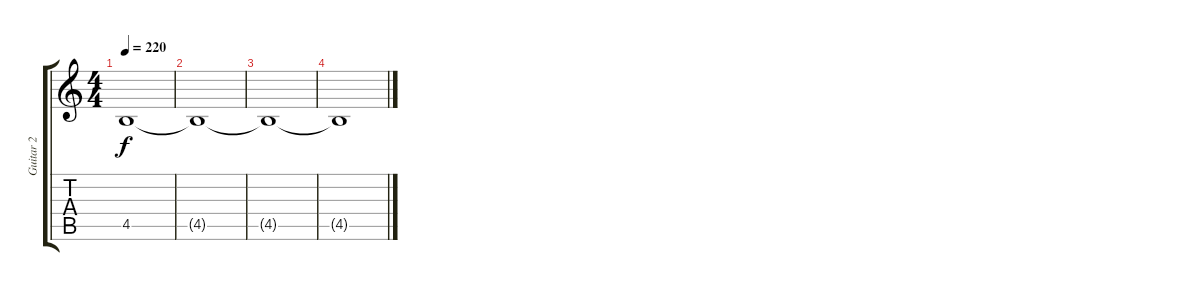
\track ("Guitar 2" "Guitar 2") {instrument overdrivenguitar}
\staff {score tabs}
\tuning (D4 A3 F3 C3 G2 C2) {hide}
\ts (4 4)
\tempo 220
\clef g2
\ks c
4.5{t}.1{dy f} |
4.5{t}.1 |
4.5{t}.1 |
4.5{t}.1
